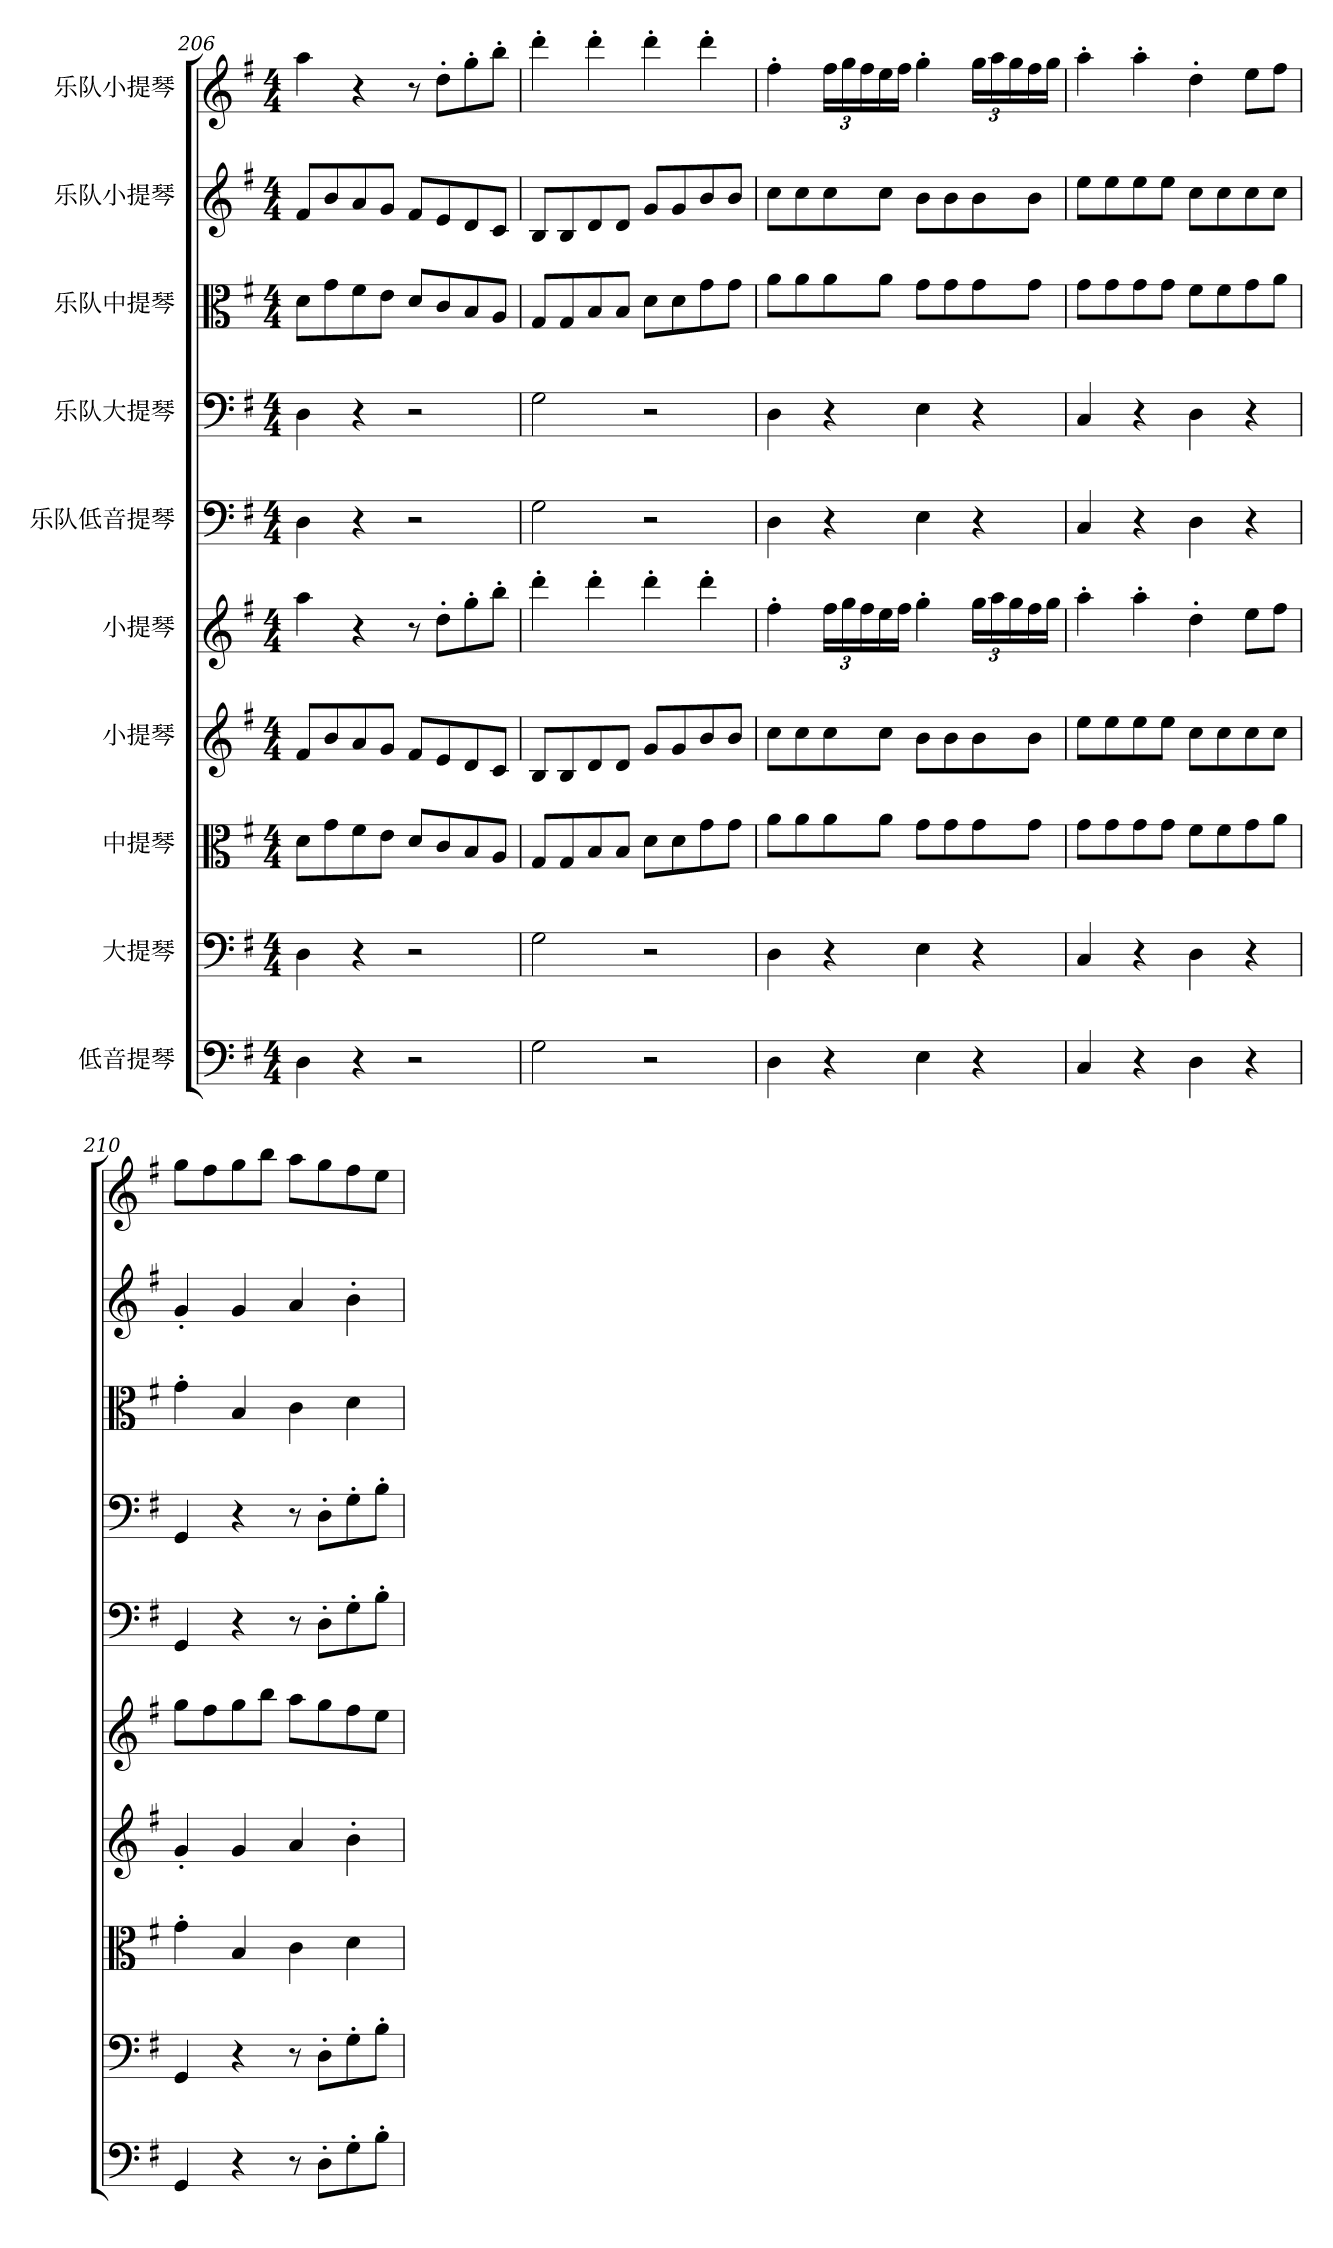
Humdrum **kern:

**kern	**kern	**kern	**kern	**kern	**kern	**kern	**kern	**kern	**kern
*part10	*part9	*part8	*part7	*part6	*part5	*part4	*part3	*part2	*part1
*staff10	*staff9	*staff8	*staff7	*staff6	*staff5	*staff4	*staff3	*staff2	*staff1
*I"低音提琴	*I"大提琴	*I"中提琴	*I"小提琴	*I"小提琴	*I"乐队低音提琴	*I"乐队大提琴	*I"乐队中提琴	*I"乐队小提琴	*I"乐队小提琴
*clefF4	*clefF4	*clefC3	*clefG2	*clefG2	*clefF4	*clefF4	*clefC3	*clefG2	*clefG2
*ITrd7c12	*	*	*	*	*ITrd7c12	*	*	*	*
*k[f#]	*k[f#]	*k[f#]	*k[f#]	*k[f#]	*k[f#]	*k[f#]	*k[f#]	*k[f#]	*k[f#]
*M4/4	*M4/4	*M4/4	*M4/4	*M4/4	*M4/4	*M4/4	*M4/4	*M4/4	*M4/4
=206	=206	=206	=206	=206	=206	=206	=206	=206	=206
4DD\	4D\	8d\L	8f#/L	4aa\	4DD\	4D\	8d\L	8f#/L	4aa\
.	.	8g\	8b/	.	.	.	8g\	8b/	.
4r	4r	8f#\	8a/	4r	4r	4r	8f#\	8a/	4r
.	.	8e\J	8g/J	.	.	.	8e\J	8g/J	.
2r	2r	8d/L	8f#/L	8r	2r	2r	8d/L	8f#/L	8r
.	.	8c/	8e/	8dd'\L	.	.	8c/	8e/	8dd'\L
.	.	8B/	8d/	8gg'\	.	.	8B/	8d/	8gg'\
.	.	8A/J	8c/J	8bb'\J	.	.	8A/J	8c/J	8bb'\J
!!LO:PB:g=z
=207	=207	=207	=207	=207	=207	=207	=207	=207	=207
2GG\	2G\	8G/L	8B/L	4ddd'\	2GG\	2G\	8G/L	8B/L	4ddd'\
.	.	8G/	8B/	.	.	.	8G/	8B/	.
.	.	8B/	8d/	4ddd'\	.	.	8B/	8d/	4ddd'\
.	.	8B/J	8d/J	.	.	.	8B/J	8d/J	.
2r	2r	8d\L	8g/L	4ddd'\	2r	2r	8d\L	8g/L	4ddd'\
.	.	8d\	8g/	.	.	.	8d\	8g/	.
.	.	8g\	8b/	4ddd'\	.	.	8g\	8b/	4ddd'\
.	.	8g\J	8b/J	.	.	.	8g\J	8b/J	.
=208	=208	=208	=208	=208	=208	=208	=208	=208	=208
4DD\	4D\	8a\L	8cc\L	4ff#'\	4DD\	4D\	8a\L	8cc\L	4ff#'\
.	.	8a\	8cc\	.	.	.	8a\	8cc\	.
*	*	*	*	*Xbrackettup	*	*	*	*	*Xbrackettup
4r	4r	8a\	8cc\	24ff#\LL	4r	4r	8a\	8cc\	24ff#\LL
.	.	.	.	24gg\	.	.	.	.	24gg\
.	.	.	.	24ff#\	.	.	.	.	24ff#\
.	.	8a\J	8cc\J	16ee\	.	.	8a\J	8cc\J	16ee\
.	.	.	.	16ff#\JJ	.	.	.	.	16ff#\JJ
4EE\	4E\	8g\L	8b\L	4gg'\	4EE\	4E\	8g\L	8b\L	4gg'\
.	.	8g\	8b\	.	.	.	8g\	8b\	.
4r	4r	8g\	8b\	24gg\LL	4r	4r	8g\	8b\	24gg\LL
.	.	.	.	24aa\	.	.	.	.	24aa\
.	.	.	.	24gg\	.	.	.	.	24gg\
.	.	8g\J	8b\J	16ff#\	.	.	8g\J	8b\J	16ff#\
.	.	.	.	16gg\JJ	.	.	.	.	16gg\JJ
=209	=209	=209	=209	=209	=209	=209	=209	=209	=209
4CC/	4C/	8g\L	8ee\L	4aa'\	4CC/	4C/	8g\L	8ee\L	4aa'\
.	.	8g\	8ee\	.	.	.	8g\	8ee\	.
4r	4r	8g\	8ee\	4aa'\	4r	4r	8g\	8ee\	4aa'\
.	.	8g\J	8ee\J	.	.	.	8g\J	8ee\J	.
4DD\	4D\	8f#\L	8cc\L	4dd'\	4DD\	4D\	8f#\L	8cc\L	4dd'\
.	.	8f#\	8cc\	.	.	.	8f#\	8cc\	.
4r	4r	8g\	8cc\	8ee\L	4r	4r	8g\	8cc\	8ee\L
.	.	8a\J	8cc\J	8ff#\J	.	.	8a\J	8cc\J	8ff#\J
=210	=210	=210	=210	=210	=210	=210	=210	=210	=210
*	*	*	*	*	*	*	*	*	*MM236
4GGG/	4GG/	4g'\	4g'/	8gg\L	4GGG/	4GG/	4g'\	4g'/	8gg\L
.	.	.	.	8ff#\	.	.	.	.	8ff#\
4r	4r	4B/	4g/	8gg\	4r	4r	4B/	4g/	8gg\
.	.	.	.	8bb\J	.	.	.	.	8bb\J
8r	8r	4c\	4a/	8aa\L	8r	8r	4c\	4a/	8aa\L
8DD'\L	8D'\L	.	.	8gg\	8DD'\L	8D'\L	.	.	8gg\
8GG'\	8G'\	4d\	4b'\	8ff#\	8GG'\	8G'\	4d\	4b'\	8ff#\
8BB'\J	8B'\J	.	.	8ee\J	8BB'\J	8B'\J	.	.	8ee\J
=	=	=	=	=	=	=	=	=	=
*-	*-	*-	*-	*-	*-	*-	*-	*-	*-
